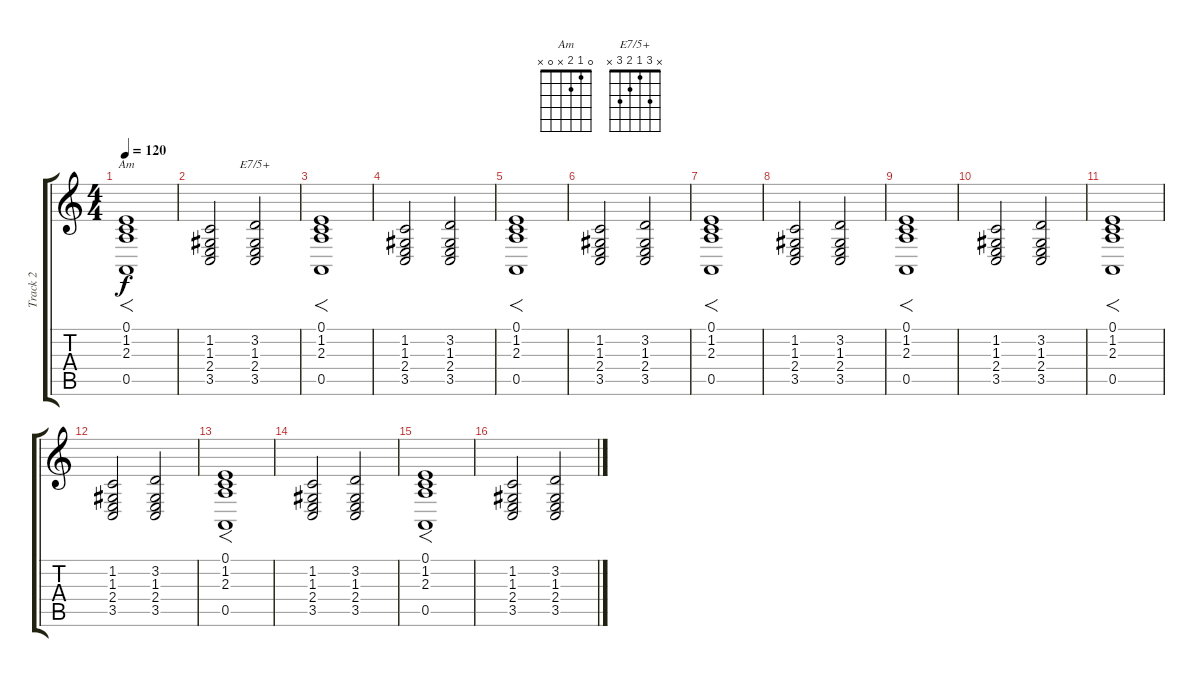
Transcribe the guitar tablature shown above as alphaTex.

\track ("Track 2" "Track 2") {instrument brightacousticpiano}
\staff {score tabs}
\tuning (E4 B3 G3 D3 A2 E2) {hide}
\chord ("Am" 0 1 2 x 0 x)
\chord ("E7/5+" x 3 1 2 3 x)
\ts (4 4)
\tempo 120
\clef g2
\ks c
(0.1 1.2 2.3 0.5).1{f ch "Am" dy f} |
(1.2 1.3 2.4 3.5).2 (3.2 1.3 2.4 3.5).2{ch "E7/5+"} |
(0.1 1.2 2.3 0.5).1{f} |
(1.2 1.3 2.4 3.5).2 (3.2 1.3 2.4 3.5).2 |
(0.1 1.2 2.3 0.5).1{f} |
(1.2 1.3 2.4 3.5).2 (3.2 1.3 2.4 3.5).2 |
(0.1 1.2 2.3 0.5).1{f} |
(1.2 1.3 2.4 3.5).2 (3.2 1.3 2.4 3.5).2 |
(0.1 1.2 2.3 0.5).1{f} |
(1.2 1.3 2.4 3.5).2 (3.2 1.3 2.4 3.5).2 |
(0.1 1.2 2.3 0.5).1{f} |
(1.2 1.3 2.4 3.5).2 (3.2 1.3 2.4 3.5).2 |
(0.1 1.2 2.3 0.5).1{f} |
(1.2 1.3 2.4 3.5).2 (3.2 1.3 2.4 3.5).2 |
(0.1 1.2 2.3 0.5).1{f} |
(1.2 1.3 2.4 3.5).2 (3.2 1.3 2.4 3.5).2
